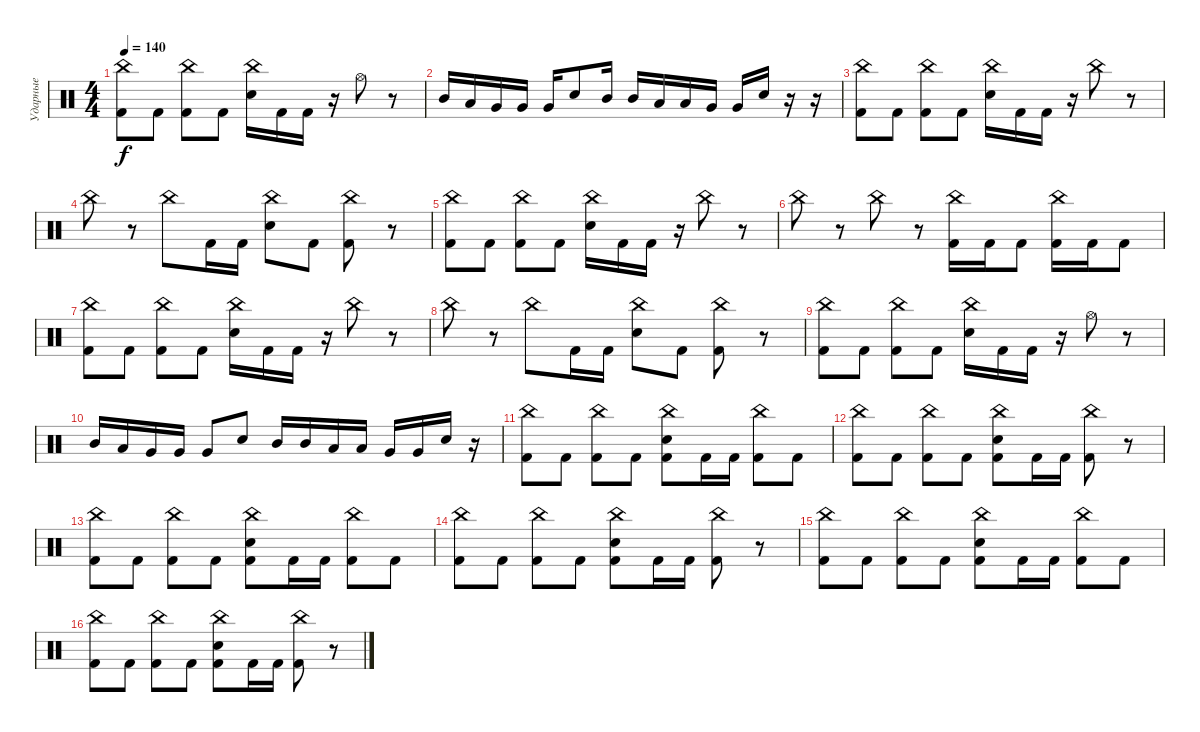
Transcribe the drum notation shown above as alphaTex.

\track ("Ударные" "Ударные") {instrument percussion}
\staff {score}
\articulation defaults
\ts (4 4)
\tempo 140
\clef neutral
\ks c
("China (hit)" "Kick (hit) 2").8{dy f} "Kick (hit) 2".8 ("China (hit)" "Kick (hit) 2").8 "Kick (hit) 2".8 ("China (hit)" "Snare (hit) 2").16 "Kick (hit) 2".16 "Kick (hit) 2".16 r.16 "Hi-Hat (open)".8 r.8 |
"Mid Tom (hit)".16 "Low Tom (hit)".16 "Very Low Tom (hit)".16 "Very Low Tom (hit)".16 "Very Low Tom (hit)".16 "Snare (hit) 2".8 "Mid Tom (hit)".16 "Mid Tom (hit)".16 "Low Tom (hit)".16 "Low Tom (hit)".16 "Very Low Tom (hit)".16 "Very Low Tom (hit)".16 "Snare (hit) 2".16 r.16 r.16 |
("China (hit)" "Kick (hit) 2").8 "Kick (hit) 2".8 ("China (hit)" "Kick (hit) 2").8 "Kick (hit) 2".8 ("China (hit)" "Snare (hit) 2").16 "Kick (hit) 2".16 "Kick (hit) 2".16 r.16 "China (hit)".8 r.8 |
"China (hit)".8 r.8 "China (hit)".8 "Kick (hit) 2".16 "Kick (hit) 2".16 ("China (hit)" "Snare (hit) 2").8 "Kick (hit) 2".8 ("China (hit)" "Kick (hit) 2").8 r.8 |
("China (hit)" "Kick (hit) 2").8 "Kick (hit) 2".8 ("China (hit)" "Kick (hit) 2").8 "Kick (hit) 2".8 ("China (hit)" "Snare (hit) 2").16 "Kick (hit) 2".16 "Kick (hit) 2".16 r.16 "China (hit)".8 r.8 |
"China (hit)".8 r.8 "China (hit)".8 r.8 ("China (hit)" "Kick (hit) 2").16 "Kick (hit) 2".16 "Kick (hit) 2".8 ("China (hit)" "Kick (hit) 2").16 "Kick (hit) 2".16 "Kick (hit) 2".8 |
("China (hit)" "Kick (hit) 2").8 "Kick (hit) 2".8 ("China (hit)" "Kick (hit) 2").8 "Kick (hit) 2".8 ("China (hit)" "Snare (hit) 2").16 "Kick (hit) 2".16 "Kick (hit) 2".16 r.16 "China (hit)".8 r.8 |
"China (hit)".8 r.8 "China (hit)".8 "Kick (hit) 2".16 "Kick (hit) 2".16 ("China (hit)" "Snare (hit) 2").8 "Kick (hit) 2".8 ("China (hit)" "Kick (hit) 2").8 r.8 |
("China (hit)" "Kick (hit) 2").8 "Kick (hit) 2".8 ("China (hit)" "Kick (hit) 2").8 "Kick (hit) 2".8 ("China (hit)" "Snare (hit) 2").16 "Kick (hit) 2".16 "Kick (hit) 2".16 r.16 "Hi-Hat (open)".8 r.8 |
"Mid Tom (hit)".16 "Low Tom (hit)".16 "Very Low Tom (hit)".16 "Very Low Tom (hit)".16 "Very Low Tom (hit)".8 "Snare (hit) 2".8 "Mid Tom (hit)".16 "Mid Tom (hit)".16 "Low Tom (hit)".16 "Low Tom (hit)".16 "Very Low Tom (hit)".16 "Very Low Tom (hit)".16 "Snare (hit) 2".16 r.16 |
("China (hit)" "Kick (hit) 2").8 "Kick (hit) 2".8 ("China (hit)" "Kick (hit) 2").8 "Kick (hit) 2".8 ("China (hit)" "Snare (hit) 2" "Kick (hit) 2").8 "Kick (hit) 2".16 "Kick (hit) 2".16 ("China (hit)" "Kick (hit) 2").8 "Kick (hit) 2".8 |
("China (hit)" "Kick (hit) 2").8 "Kick (hit) 2".8 ("China (hit)" "Kick (hit) 2").8 "Kick (hit) 2".8 ("China (hit)" "Snare (hit) 2" "Kick (hit) 2").8 "Kick (hit) 2".16 "Kick (hit) 2".16 ("China (hit)" "Kick (hit) 2").8 r.8 |
("China (hit)" "Kick (hit) 2").8 "Kick (hit) 2".8 ("China (hit)" "Kick (hit) 2").8 "Kick (hit) 2".8 ("China (hit)" "Snare (hit) 2" "Kick (hit) 2").8 "Kick (hit) 2".16 "Kick (hit) 2".16 ("China (hit)" "Kick (hit) 2").8 "Kick (hit) 2".8 |
("China (hit)" "Kick (hit) 2").8 "Kick (hit) 2".8 ("China (hit)" "Kick (hit) 2").8 "Kick (hit) 2".8 ("China (hit)" "Snare (hit) 2" "Kick (hit) 2").8 "Kick (hit) 2".16 "Kick (hit) 2".16 ("China (hit)" "Kick (hit) 2").8 r.8 |
("China (hit)" "Kick (hit) 2").8 "Kick (hit) 2".8 ("China (hit)" "Kick (hit) 2").8 "Kick (hit) 2".8 ("China (hit)" "Snare (hit) 2" "Kick (hit) 2").8 "Kick (hit) 2".16 "Kick (hit) 2".16 ("China (hit)" "Kick (hit) 2").8 "Kick (hit) 2".8 |
("China (hit)" "Kick (hit) 2").8 "Kick (hit) 2".8 ("China (hit)" "Kick (hit) 2").8 "Kick (hit) 2".8 ("China (hit)" "Snare (hit) 2" "Kick (hit) 2").8 "Kick (hit) 2".16 "Kick (hit) 2".16 ("China (hit)" "Kick (hit) 2").8 r.8
